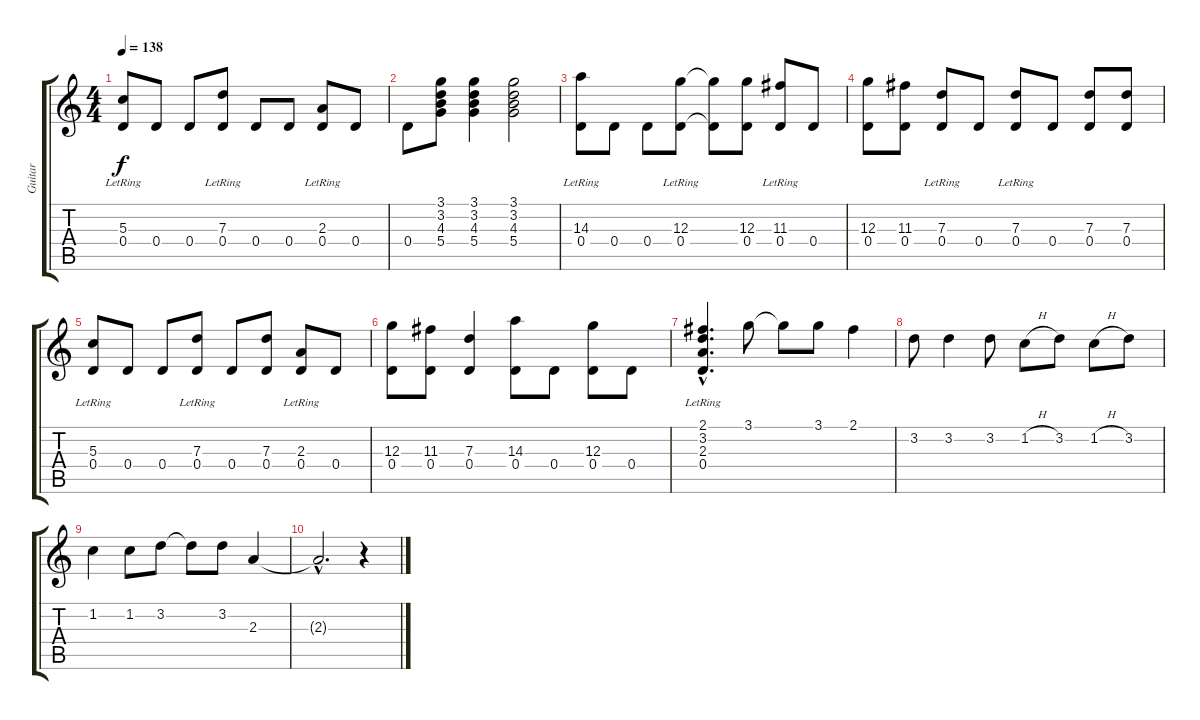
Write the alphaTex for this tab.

\track ("Guitar" "Guitar") {instrument overdrivenguitar}
\staff {score tabs}
\tuning (E4 B3 G3 D3 A2 E2) {hide}
\ts (4 4)
\tempo 138
\clef g2
\ks c
(5.3{lr} 0.4).8{dy f} 0.4.8 0.4.8 (7.3{lr} 0.4).8 0.4.8 0.4.8 (2.3{lr} 0.4).8 0.4.8 |
0.4.8 (3.1 3.2 4.3 5.4).8 (3.1 3.2 4.3 5.4).4 (3.1 3.2 4.3 5.4).2 |
(14.3{lr} 0.4).8 0.4.8 0.4.8 (12.3{lr} 0.4).8 (12.3{t} 0.4{t}).8 (12.3 0.4).8 (11.3{lr} 0.4).8 0.4.8 |
(12.3 0.4).8 (11.3 0.4).8 (7.3{lr} 0.4).8 0.4.8 (7.3{lr} 0.4).8 0.4.8 (7.3 0.4).8 (7.3 0.4).8 |
(5.3{lr} 0.4).8 0.4.8 0.4.8 (7.3{lr} 0.4).8 0.4.8 (7.3 0.4).8 (2.3{lr} 0.4).8 0.4.8 |
(12.3 0.4).8 (11.3 0.4).8 (7.3 0.4).4 (14.3 0.4).8 0.4.8 (12.3 0.4).8 0.4.8 |
(2.1{hac} 3.2{hac lr} 2.3{hac lr} 0.4{hac lr}).4{d instrument electricguitarclean} 3.1.8 3.1{t}.8 3.1.8 2.1.4 |
3.2.8 3.2.4 3.2.8 1.2{h}.8 3.2.8 1.2{h}.8 3.2.8 |
1.2.4 1.2.8 3.2.8 3.2{t}.8 3.2.8 2.3.4 |
2.3{hac t}.2{d} r.4
